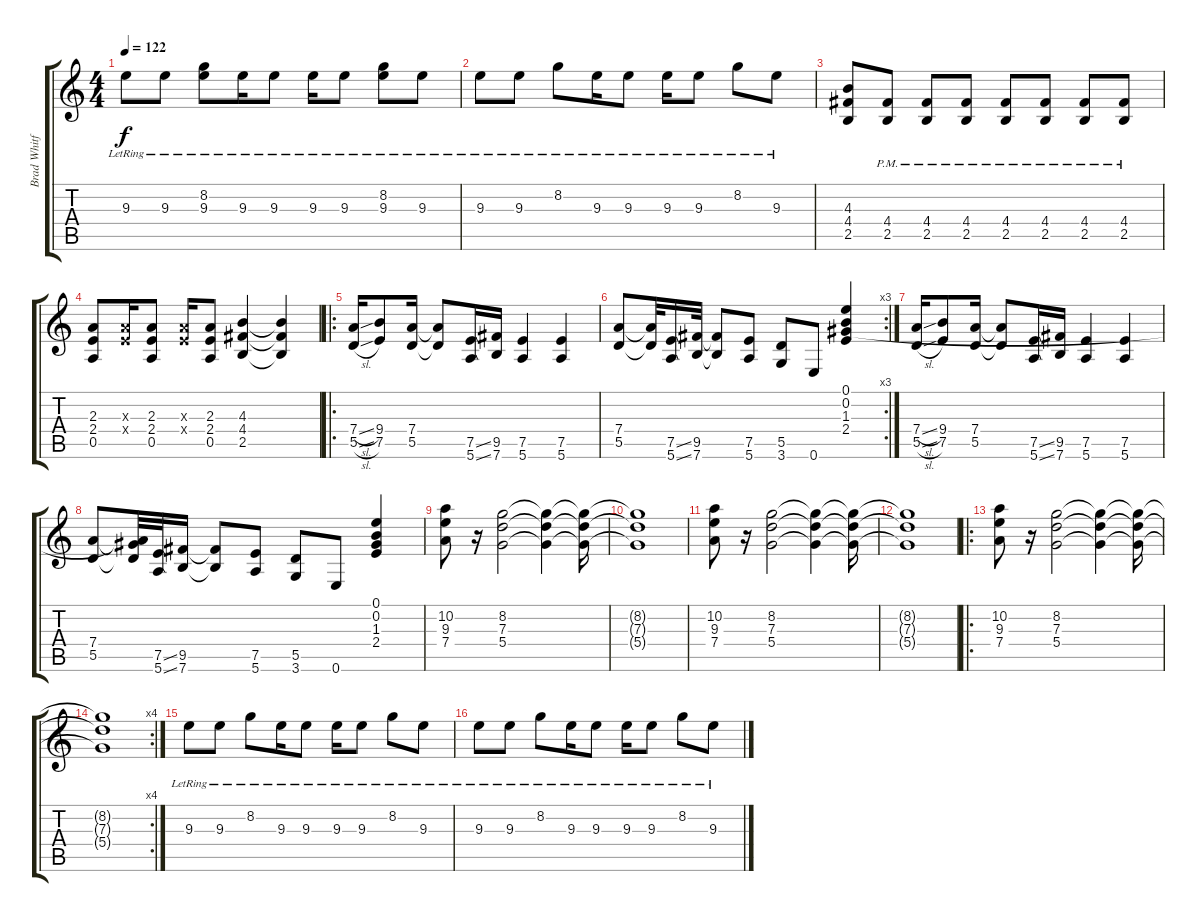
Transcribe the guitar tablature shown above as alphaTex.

\track ("Brad Whitford" "Brad Whitf") {instrument overdrivenguitar}
\staff {score tabs}
\tuning (E4 B3 G3 D3 A2 E2) {hide}
\ts (4 4)
\tempo 122
\clef g2
\ks c
9.3{lr}.8{dy f} 9.3{lr}.8 (8.2{lr} 9.3).8 9.3{lr}.16 9.3{lr}.8 9.3{lr}.16 9.3{lr}.8 (8.2{lr} 9.3).8 9.3{lr}.8 |
9.3{lr}.8 9.3{lr}.8 8.2{lr}.8 9.3{lr}.16 9.3{lr}.8 9.3{lr}.16 9.3{lr}.8 8.2{lr}.8 9.3{lr}.8 |
(4.3 4.4 2.5).8 (4.4{pm} 2.5).8 (4.4{pm} 2.5).8 (4.4{pm} 2.5).8 (4.4{pm} 2.5).8 (4.4{pm} 2.5).8 (4.4{pm} 2.5).8 (4.4{pm} 2.5).8 |
(2.3 2.4 0.5).8 (2.3{x} 2.4{x}).16 (2.3 2.4 0.5).8 (2.3{x} 2.4{x}).16 (2.3 2.4 0.5).8 (4.3 4.4 2.5).4 (4.3{t} 4.4{t} 2.5{t}).4 |
\ro
(7.4{sl} 5.5{sl}).16 (9.4 7.5).8 (7.4 5.5).16 (7.4{t} 5.5{t}).8 (7.5{ss} 5.6{ss}).16 (9.5 7.6).16 (7.5 5.6).4 (7.5 5.6).4 |
\rc 3
(7.4 5.5).8 (7.4{t} 5.5{t}).32 (7.5{ss} 5.6{ss}).16 (9.5 7.6).32 (9.5{t} 7.6{t}).8 (7.5 5.6).8 (5.5 3.6).8 0.6.8 (0.1 0.2 1.3 2.4).4 |
(7.4{sl} 5.5{sl}).16 (9.4 7.5).8 (7.4 5.5).16 (7.4{t} 5.5{t}).8 (7.5{ss} 5.6{ss}).16 (9.5 7.6).16 (7.5 5.6).4 (7.5 5.6).4 |
(7.4 5.5).8 (1.3{t} 7.4{t} 5.5{t}).32 (7.5{ss} 5.6{ss}).32 (9.5 7.6).16 (9.5{t} 7.6{t}).8 (7.5 5.6).8 (5.5 3.6).8 0.6.8 (0.1 0.2 1.3 2.4).4 |
(10.2 9.3 7.4).8 r.16 (8.2 7.3 5.4).2 (8.2{t} 7.3{t} 5.4{t}).4 (8.2{t} 7.3{t} 5.4{t}).16 |
(8.2{t} 7.3{t} 5.4{t}).1 |
(10.2 9.3 7.4).8 r.16 (8.2 7.3 5.4).2 (8.2{t} 7.3{t} 5.4{t}).4 (8.2{t} 7.3{t} 5.4{t}).16 |
(8.2{t} 7.3{t} 5.4{t}).1 |
\ro
(10.2 9.3 7.4).8 r.16 (8.2 7.3 5.4).2 (8.2{t} 7.3{t} 5.4{t}).4 (8.2{t} 7.3{t} 5.4{t}).16 |
\rc 4
(8.2{t} 7.3{t} 5.4{t}).1 |
9.3{lr}.8 9.3{lr}.8 8.2{lr}.8 9.3{lr}.16 9.3{lr}.8 9.3{lr}.16 9.3{lr}.8 8.2{lr}.8 9.3{lr}.8 |
9.3{lr}.8 9.3{lr}.8 8.2{lr}.8 9.3{lr}.16 9.3{lr}.8 9.3{lr}.16 9.3{lr}.8 8.2{lr}.8 9.3{lr}.8
